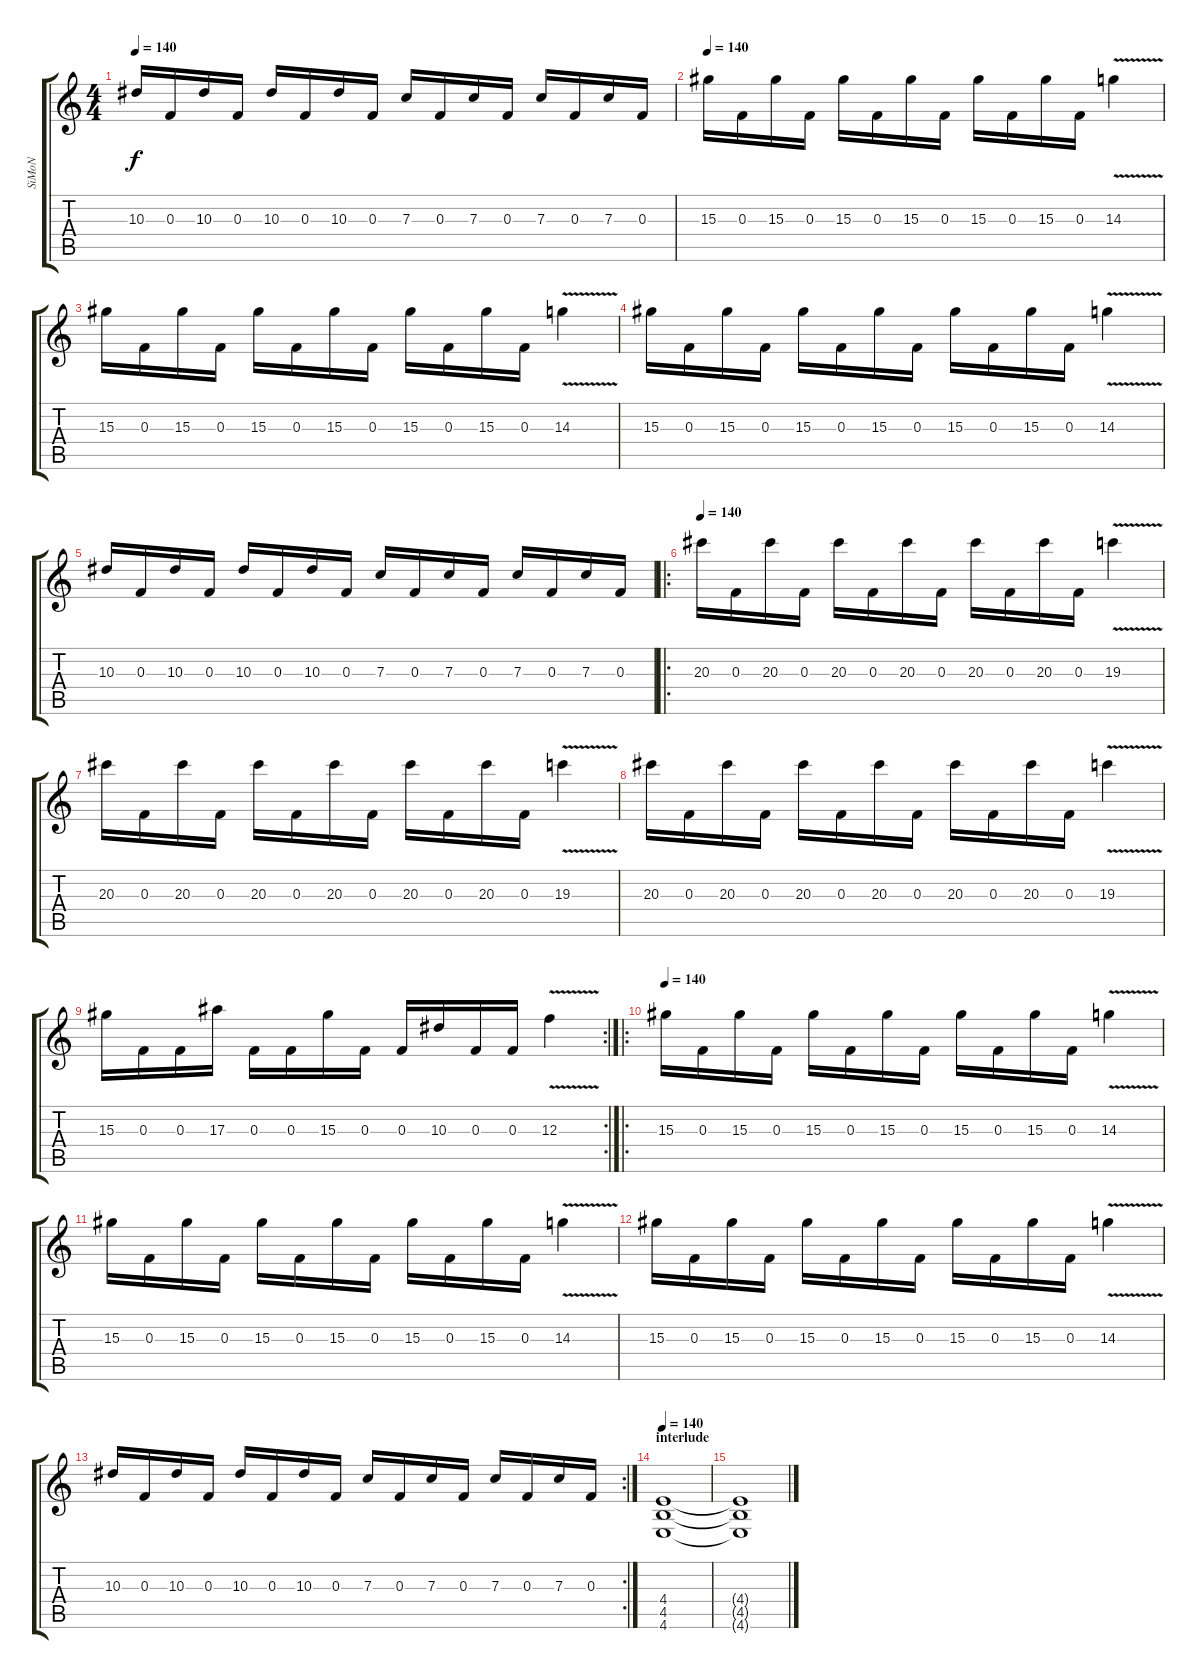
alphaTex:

\track ("SiMoN" "SiMoN") {instrument distortionguitar}
\staff {score tabs}
\tuning (D4 A3 F3 C3 G2 C2) {hide}
\ts (4 4)
\tempo 140
\clef g2
\ks c
10.3.16{dy f} 0.3.16 10.3.16 0.3.16 10.3.16 0.3.16 10.3.16 0.3.16 7.3.16 0.3.16 7.3.16 0.3.16 7.3.16 0.3.16 7.3.16 0.3.16 |
\tempo 140
15.3.16 0.3.16 15.3.16 0.3.16 15.3.16 0.3.16 15.3.16 0.3.16 15.3.16 0.3.16 15.3.16 0.3.16 14.3{v}.4 |
15.3.16 0.3.16 15.3.16 0.3.16 15.3.16 0.3.16 15.3.16 0.3.16 15.3.16 0.3.16 15.3.16 0.3.16 14.3{v}.4 |
15.3.16 0.3.16 15.3.16 0.3.16 15.3.16 0.3.16 15.3.16 0.3.16 15.3.16 0.3.16 15.3.16 0.3.16 14.3{v}.4 |
10.3.16 0.3.16 10.3.16 0.3.16 10.3.16 0.3.16 10.3.16 0.3.16 7.3.16 0.3.16 7.3.16 0.3.16 7.3.16 0.3.16 7.3.16 0.3.16 |
\ro
\tempo 140
20.3.16 0.3.16 20.3.16 0.3.16 20.3.16 0.3.16 20.3.16 0.3.16 20.3.16 0.3.16 20.3.16 0.3.16 19.3{v}.4 |
20.3.16 0.3.16 20.3.16 0.3.16 20.3.16 0.3.16 20.3.16 0.3.16 20.3.16 0.3.16 20.3.16 0.3.16 19.3{v}.4 |
20.3.16 0.3.16 20.3.16 0.3.16 20.3.16 0.3.16 20.3.16 0.3.16 20.3.16 0.3.16 20.3.16 0.3.16 19.3{v}.4 |
\rc 2
15.3.16 0.3.16 0.3.16 17.3.16 0.3.16 0.3.16 15.3.16 0.3.16 0.3.16 10.3.16 0.3.16 0.3.16 12.3{v}.4 |
\ro
\tempo 140
15.3.16 0.3.16 15.3.16 0.3.16 15.3.16 0.3.16 15.3.16 0.3.16 15.3.16 0.3.16 15.3.16 0.3.16 14.3{v}.4 |
15.3.16 0.3.16 15.3.16 0.3.16 15.3.16 0.3.16 15.3.16 0.3.16 15.3.16 0.3.16 15.3.16 0.3.16 14.3{v}.4 |
15.3.16 0.3.16 15.3.16 0.3.16 15.3.16 0.3.16 15.3.16 0.3.16 15.3.16 0.3.16 15.3.16 0.3.16 14.3{v}.4 |
\rc 2
10.3.16{volume 16 balance 16} 0.3.16 10.3.16 0.3.16 10.3.16 0.3.16 10.3.16 0.3.16 7.3.16 0.3.16 7.3.16 0.3.16 7.3.16 0.3.16 7.3.16 0.3.16 |
\section ("" "interlude")
\tempo 140
(4.4 4.5 4.6).1{volume 0} |
(4.4{t} 4.5{t} 4.6{t}).1
